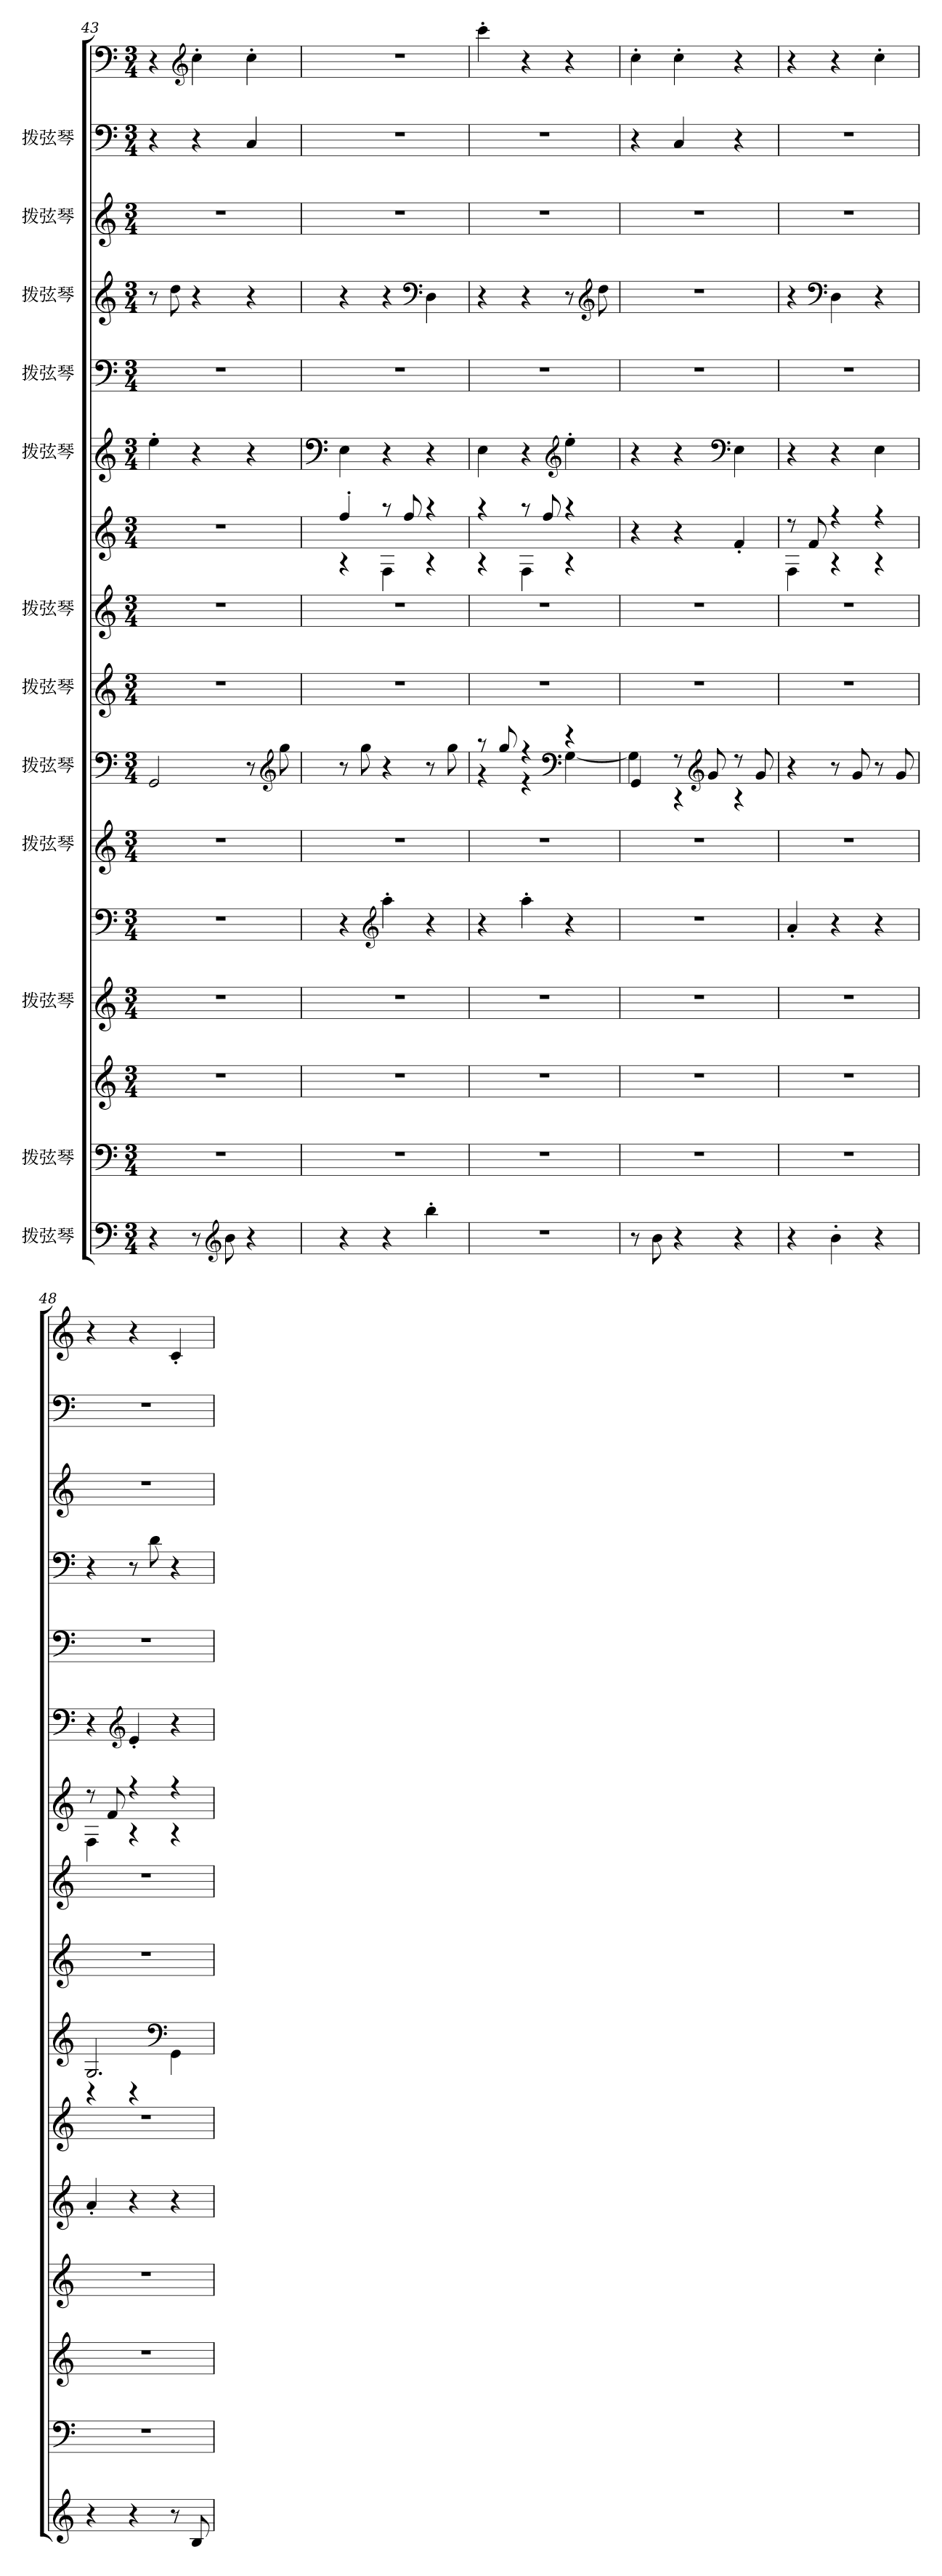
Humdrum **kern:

**kern	**kern	**kern	**kern	**kern	**kern	**kern	**kern	**kern	**kern	**kern	**kern	**kern	**kern	**kern	**kern
*part12	*part11	*part11	*part10	*part10	*part9	*part8	*part7	*part6	*part6	*part5	*part4	*part3	*part2	*part1	*part1
*staff16	*staff15	*staff14	*staff13	*staff12	*staff11	*staff10	*staff9	*staff8	*staff7	*staff6	*staff5	*staff4	*staff3	*staff2	*staff1
*I"拨弦琴	*I"拨弦琴	*	*I"拨弦琴	*	*I"拨弦琴	*I"拨弦琴	*I"拨弦琴	*I"拨弦琴	*	*I"拨弦琴	*I"拨弦琴	*I"拨弦琴	*I"拨弦琴	*I"拨弦琴	*
!!LO:PB:g=z
*clefF4	*clefF4	*clefG2	*clefG2	*clefF4	*clefG2	*clefF4	*clefG2	*clefG2	*clefG2	*clefG2	*clefF4	*clefG2	*clefG2	*clefF4	*clefF4
*k[]	*k[]	*k[]	*k[]	*k[]	*k[]	*k[]	*k[]	*k[]	*k[]	*k[]	*k[]	*k[]	*k[]	*k[]	*k[]
*M3/4	*M3/4	*M3/4	*M3/4	*M3/4	*M3/4	*M3/4	*M3/4	*M3/4	*M3/4	*M3/4	*M3/4	*M3/4	*M3/4	*M3/4	*M3/4
=43	=43	=43	=43	=43	=43	=43	=43	=43	=43	=43	=43	=43	=43	=43	=43
4r	2.r	2.r	2.r	2.r	2.r	2GG/	2.r	2.r	2.r	4ee'\	2.r	8r	2.r	4r	4r
.	.	.	.	.	.	.	.	.	.	.	.	8dd\	.	.	.
*	*	*	*	*	*	*	*	*	*	*	*	*	*	*	*clefG2
8r	.	.	.	.	.	.	.	.	.	4r	.	4r	.	4r	4cc'\
*clefG2	*	*	*	*	*	*	*	*	*	*	*	*	*	*	*
8b\	.	.	.	.	.	.	.	.	.	.	.	.	.	.	.
4r	.	.	.	.	.	8r	.	.	.	4r	.	4r	.	4C/	4cc'\
*	*	*	*	*	*	*clefG2	*	*	*	*	*	*	*	*	*
.	.	.	.	.	.	8gg\	.	.	.	.	.	.	.	.	.
=44	=44	=44	=44	=44	=44	=44	=44	=44	=44	=44	=44	=44	=44	=44	=44
*	*	*	*	*	*	*	*	*	*	*clefF4	*	*	*	*	*
*	*	*	*	*	*	*	*	*	*^	*	*	*	*	*	*
4r	2.r	2.r	2.r	4r	2.r	8r	2.r	2.r	4ff'/	4r	4E\	2.r	4r	2.r	2.r	2.r
.	.	.	.	.	.	8gg\	.	.	.	.	.	.	.	.	.	.
*	*	*	*	*clefG2	*	*	*	*	*	*	*	*	*	*	*	*
4r	.	.	.	4aa'\	.	4r	.	.	8r	4F\	4r	.	4r	.	.	.
.	.	.	.	.	.	.	.	.	8ff/	.	.	.	.	.	.	.
*	*	*	*	*	*	*	*	*	*	*	*	*	*clefF4	*	*	*
4bb'\	.	.	.	4r	.	8r	.	.	4r	4r	4r	.	4D\	.	.	.
.	.	.	.	.	.	8gg\	.	.	.	.	.	.	.	.	.	.
=45	=45	=45	=45	=45	=45	=45	=45	=45	=45	=45	=45	=45	=45	=45	=45	=45
*	*	*	*	*	*	*^	*	*	*	*	*	*	*	*	*	*
2.r	2.r	2.r	2.r	4r	2.r	8r	4r	2.r	2.r	4r	4r	4E\	2.r	4r	2.r	2.r	4ccc'\
.	.	.	.	.	.	8gg/	.	.	.	.	.	.	.	.	.	.	.
.	.	.	.	4aa'\	.	4r	4r	.	.	8r	4F\	4r	.	4r	.	.	4r
.	.	.	.	.	.	.	.	.	.	8ff/	.	.	.	.	.	.	.
*	*	*	*	*	*	*clefF4	*	*	*	*	*	*clefG2	*	*	*	*	*
.	.	.	.	4r	.	4r	[4G\	.	.	4r	4r	4ee'\	.	8r	.	.	4r
*	*	*	*	*	*	*	*	*	*	*	*	*	*	*clefG2	*	*	*
.	.	.	.	.	.	.	.	.	.	.	.	.	.	8dd\	.	.	.
*	*	*	*	*	*	*	*	*	*	*v	*v	*	*	*	*	*	*
=46	=46	=46	=46	=46	=46	=46	=46	=46	=46	=46	=46	=46	=46	=46	=46	=46
8r	2.r	2.r	2.r	2.r	2.r	4GG/	4G\]	2.r	2.r	4r	4r	2.r	2.r	2.r	4r	4cc'\
8b\	.	.	.	.	.	.	.	.	.	.	.	.	.	.	.	.
4r	.	.	.	.	.	8r	4r	.	.	4r	4r	.	.	.	4C/	4cc'\
*	*	*	*	*	*	*clefG2	*	*	*	*	*	*	*	*	*	*
.	.	.	.	.	.	8g/	.	.	.	.	.	.	.	.	.	.
*	*	*	*	*	*	*	*	*	*	*	*clefF4	*	*	*	*	*
4r	.	.	.	.	.	8r	4r	.	.	4f'/	4E\	.	.	.	4r	4r
.	.	.	.	.	.	8g/	.	.	.	.	.	.	.	.	.	.
*	*	*	*	*	*	*v	*v	*	*	*	*	*	*	*	*	*
!!LO:PB:g=z
=47	=47	=47	=47	=47	=47	=47	=47	=47	=47	=47	=47	=47	=47	=47	=47
*	*	*	*	*	*	*	*	*	*^	*	*	*	*	*	*
4r	2.r	2.r	2.r	4a'/	2.r	4r	2.r	2.r	8r	4F\	4r	2.r	4r	2.r	2.r	4r
.	.	.	.	.	.	.	.	.	8f/	.	.	.	.	.	.	.
*	*	*	*	*	*	*	*	*	*	*	*	*	*clefF4	*	*	*
4b'\	.	.	.	4r	.	8r	.	.	4r	4r	4r	.	4D\	.	.	4r
.	.	.	.	.	.	8g/	.	.	.	.	.	.	.	.	.	.
4r	.	.	.	4r	.	8r	.	.	4r	4r	4E\	.	4r	.	.	4cc'\
.	.	.	.	.	.	8g/	.	.	.	.	.	.	.	.	.	.
=48	=48	=48	=48	=48	=48	=48	=48	=48	=48	=48	=48	=48	=48	=48	=48	=48
*	*	*	*	*	*	*^	*	*	*	*	*	*	*	*	*	*
4r	2.r	2.r	2.r	4a'/	2.r	2.G/	4r	2.r	2.r	8r	4F\	4r	2.r	4r	2.r	2.r	4r
.	.	.	.	.	.	.	.	.	.	8f/	.	.	.	.	.	.	.
*	*	*	*	*	*	*	*	*	*	*	*	*clefG2	*	*	*	*	*
4r	.	.	.	4r	.	.	4r	.	.	4r	4r	4e'/	.	8r	.	.	4r
.	.	.	.	.	.	.	.	.	.	.	.	.	.	8d\	.	.	.
*	*	*	*	*	*	*clefF4	*	*	*	*	*	*	*	*	*	*	*
8r	.	.	.	4r	.	.	4GG\	.	.	4r	4r	4r	.	4r	.	.	4c'/
8B/	.	.	.	.	.	.	.	.	.	.	.	.	.	.	.	.	.
*	*	*	*	*	*	*v	*v	*	*	*v	*v	*	*	*	*	*	*
=	=	=	=	=	=	=	=	=	=	=	=	=	=	=	=
*-	*-	*-	*-	*-	*-	*-	*-	*-	*-	*-	*-	*-	*-	*-	*-
